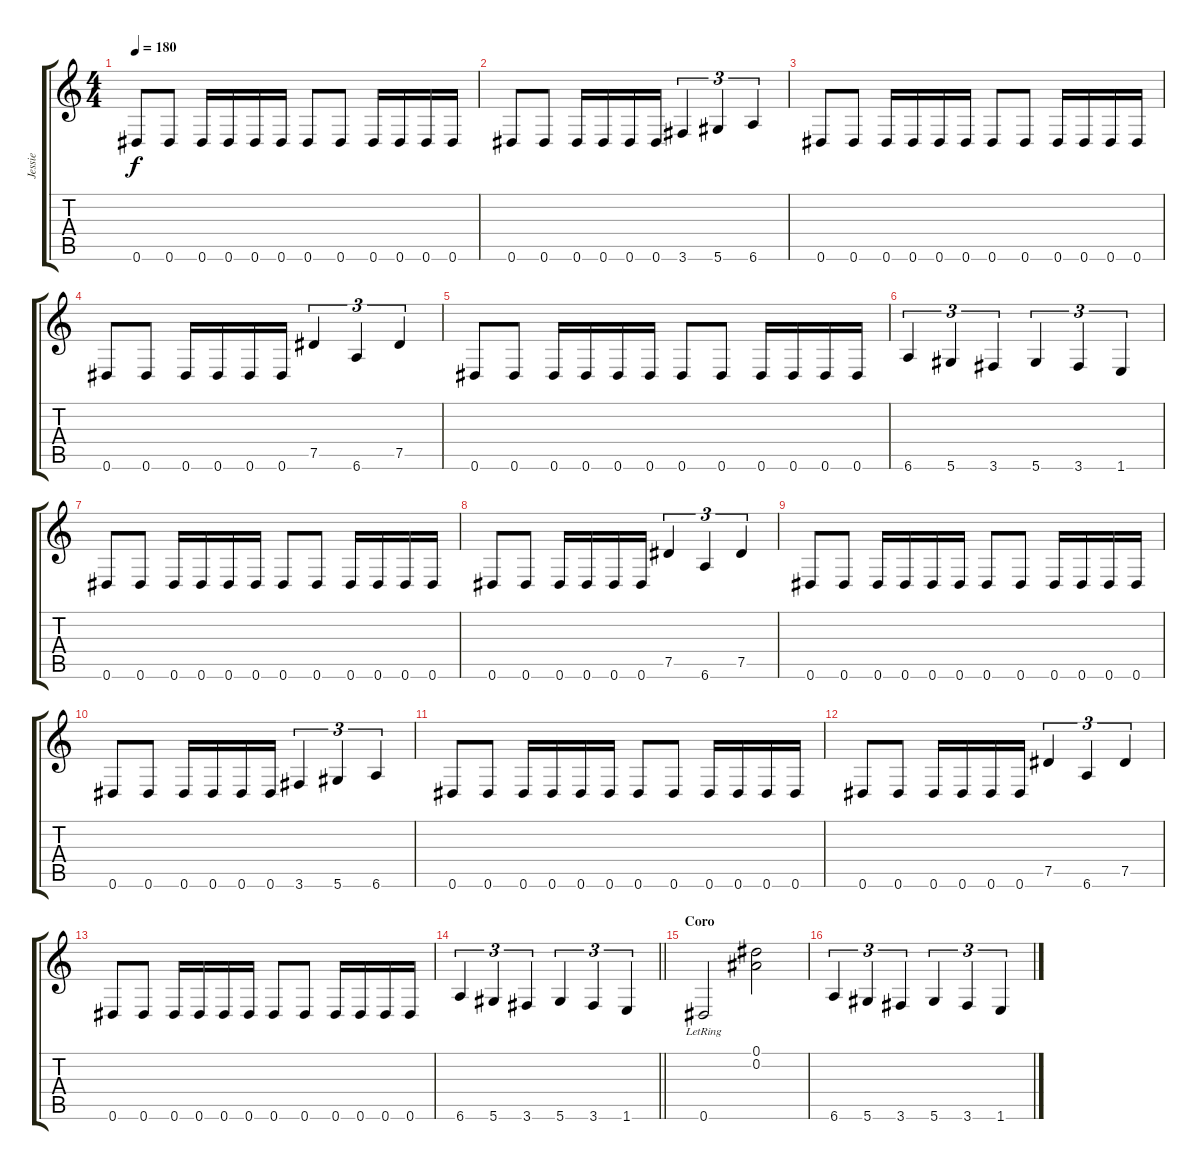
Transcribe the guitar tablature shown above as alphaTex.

\track ("Jessie" "Jessie") {instrument distortionguitar}
\staff {score tabs}
\tuning (Eb4 Bb3 Gb3 Db3 Ab2 Eb2) {hide}
\ts (4 4)
\tempo 180
\clef g2
\ks c
0.6.8{dy f} 0.6.8 0.6.16 0.6.16 0.6.16 0.6.16 0.6.8 0.6.8 0.6.16 0.6.16 0.6.16 0.6.16 |
0.6.8 0.6.8 0.6.16 0.6.16 0.6.16 0.6.16 3.6.4{tu (3 2)} 5.6.4{tu (3 2)} 6.6.4{tu (3 2)} |
0.6.8 0.6.8 0.6.16 0.6.16 0.6.16 0.6.16 0.6.8 0.6.8 0.6.16 0.6.16 0.6.16 0.6.16 |
0.6.8 0.6.8 0.6.16 0.6.16 0.6.16 0.6.16 7.5.4{tu (3 2)} 6.6.4{tu (3 2)} 7.5.4{tu (3 2)} |
0.6.8 0.6.8 0.6.16 0.6.16 0.6.16 0.6.16 0.6.8 0.6.8 0.6.16 0.6.16 0.6.16 0.6.16 |
6.6.4{tu (3 2)} 5.6.4{tu (3 2)} 3.6.4{tu (3 2)} 5.6.4{tu (3 2)} 3.6.4{tu (3 2)} 1.6.4{tu (3 2)} |
0.6.8 0.6.8 0.6.16 0.6.16 0.6.16 0.6.16 0.6.8 0.6.8 0.6.16 0.6.16 0.6.16 0.6.16 |
0.6.8 0.6.8 0.6.16 0.6.16 0.6.16 0.6.16 7.5.4{tu (3 2)} 6.6.4{tu (3 2)} 7.5.4{tu (3 2)} |
0.6.8 0.6.8 0.6.16 0.6.16 0.6.16 0.6.16 0.6.8 0.6.8 0.6.16 0.6.16 0.6.16 0.6.16 |
0.6.8 0.6.8 0.6.16 0.6.16 0.6.16 0.6.16 3.6.4{tu (3 2)} 5.6.4{tu (3 2)} 6.6.4{tu (3 2)} |
0.6.8 0.6.8 0.6.16 0.6.16 0.6.16 0.6.16 0.6.8 0.6.8 0.6.16 0.6.16 0.6.16 0.6.16 |
0.6.8 0.6.8 0.6.16 0.6.16 0.6.16 0.6.16 7.5.4{tu (3 2)} 6.6.4{tu (3 2)} 7.5.4{tu (3 2)} |
0.6.8 0.6.8 0.6.16 0.6.16 0.6.16 0.6.16 0.6.8 0.6.8 0.6.16 0.6.16 0.6.16 0.6.16 |
\barLineRight lightlight
6.6.4{tu (3 2)} 5.6.4{tu (3 2)} 3.6.4{tu (3 2)} 5.6.4{tu (3 2)} 3.6.4{tu (3 2)} 1.6.4{tu (3 2)} |
\section ("" "Coro")
0.6{lr}.2 (0.1 0.2).2 |
6.6.4{tu (3 2)} 5.6.4{tu (3 2)} 3.6.4{tu (3 2)} 5.6.4{tu (3 2)} 3.6.4{tu (3 2)} 1.6.4{tu (3 2)}
